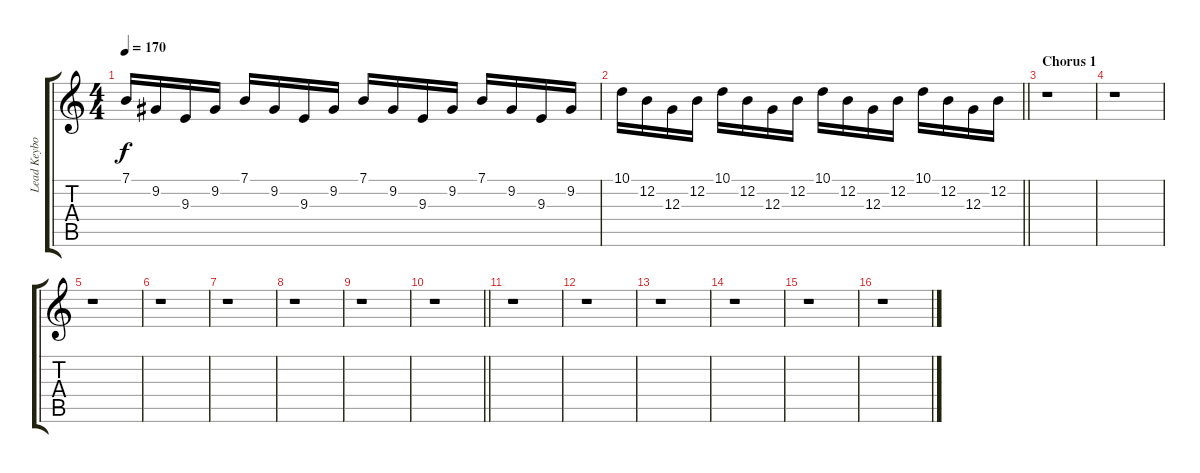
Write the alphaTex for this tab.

\track ("Lead Keyboard 2: Juha Mäenpää" "Lead Keybo") {instrument fx4atmosphere}
\staff {score tabs}
\tuning (E4 B3 G3 D3 A2 E2) {hide}
\ts (4 4)
\tempo 170
\clef g2
\ks aminor
7.1.16{dy f} 9.2.16 9.3.16 9.2.16 7.1.16 9.2.16 9.3.16 9.2.16 7.1.16 9.2.16 9.3.16 9.2.16 7.1.16 9.2.16 9.3.16 9.2.16 |
\barLineRight lightlight
10.1.16 12.2.16 12.3.16 12.2.16 10.1.16 12.2.16 12.3.16 12.2.16 10.1.16 12.2.16 12.3.16 12.2.16 10.1.16 12.2.16 12.3.16 12.2.16 |
\section ("" "Chorus 1")
r.1 |
r.1 |
r.1 |
r.1 |
r.1 |
r.1 |
r.1 |
\barLineRight lightlight
r.1 |
r.1 |
r.1 |
r.1 |
r.1 |
r.1 |
r.1
